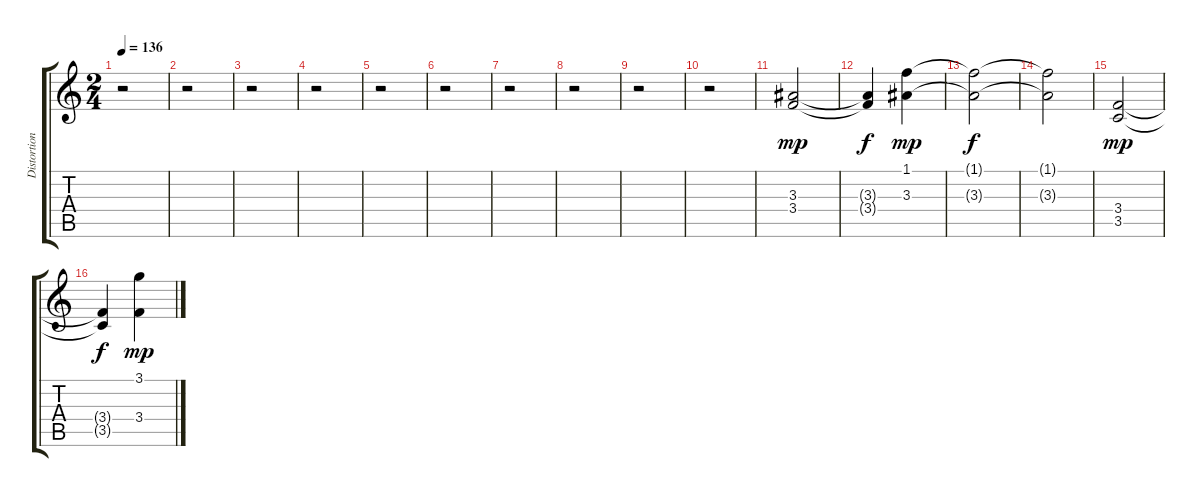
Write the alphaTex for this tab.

\track ("Distortion Guitar" "Distortion") {instrument distortionguitar}
\staff {score tabs}
\tuning (E4 B3 G3 D3 A2 E2) {hide}
\ts (2 4)
\tempo 136
\clef g2
\ks c
r.2{dy f} |
r.2 |
r.2 |
r.2 |
r.2 |
r.2 |
r.2 |
r.2 |
r.2 |
r.2 |
(3.3 3.4).2{dy mp} |
(3.3{t} 3.4{t}).4{dy f} (1.1 3.3).4{dy mp} |
(1.1{t} 3.3{t}).2{dy f} |
(1.1{t} 3.3{t}).2 |
(3.4 3.5).2{dy mp} |
(3.4{t} 3.5{t}).4{dy f} (3.1 3.4).4{dy mp}
